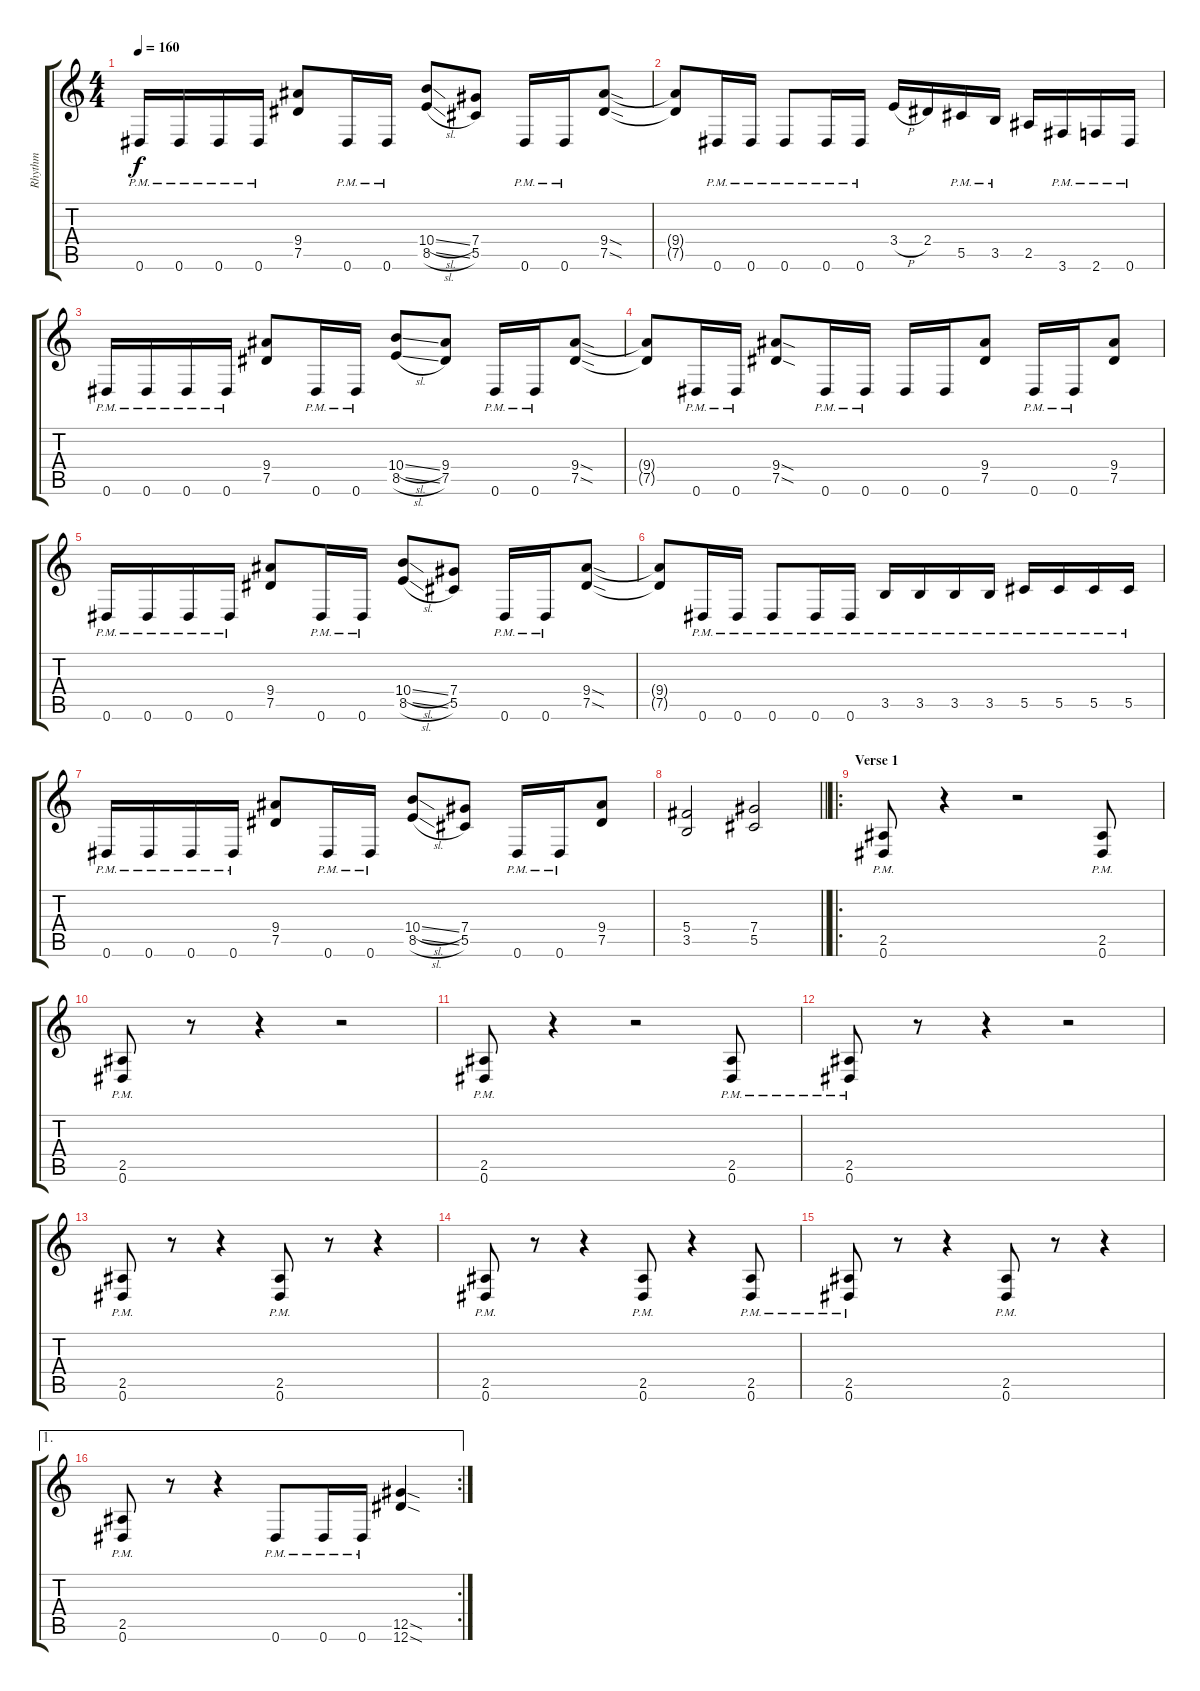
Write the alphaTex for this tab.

\track ("Rhythm" "Rhythm") {instrument distortionguitar}
\staff {score tabs}
\tuning (Eb4 Bb3 Gb3 Db3 Ab2 Eb2) {hide}
\ts (4 4)
\tempo 160
\clef g2
\ks c
0.6{pm}.16{dy f} 0.6{pm}.16 0.6{pm}.16 0.6{pm}.16 (9.4 7.5).8 0.6{pm}.16 0.6{pm}.16 (10.4{sl} 8.5{sl}).8 (7.4 5.5).8 0.6{pm}.16 0.6{pm}.16 (9.4{sod} 7.5{sod}).8 |
(9.4{t} 7.5{t}).8 0.6{pm}.16 0.6{pm}.16 0.6{pm}.8 0.6{pm}.16 0.6{pm}.16 3.4{h}.16 2.4.16 5.5{pm}.16 3.5{pm}.16 2.5.16 3.6{pm}.16 2.6{pm}.16 0.6{pm}.16 |
0.6{pm}.16 0.6{pm}.16 0.6{pm}.16 0.6{pm}.16 (9.4 7.5).8 0.6{pm}.16 0.6{pm}.16 (10.4{sl} 8.5{sl}).8 (9.4 7.5).8 0.6{pm}.16 0.6{pm}.16 (9.4{sod} 7.5{sod}).8 |
(9.4{t} 7.5{t}).8 0.6{pm}.16 0.6{pm}.16 (9.4{sod} 7.5{sod}).8 0.6{pm}.16 0.6{pm}.16 0.6.16 0.6.16 (9.4 7.5).8 0.6{pm}.16 0.6{pm}.16 (9.4 7.5).8 |
0.6{pm}.16 0.6{pm}.16 0.6{pm}.16 0.6{pm}.16 (9.4 7.5).8 0.6{pm}.16 0.6{pm}.16 (10.4{sl} 8.5{sl}).8 (7.4 5.5).8 0.6{pm}.16 0.6{pm}.16 (9.4{sod} 7.5{sod}).8 |
(9.4{t} 7.5{t}).8 0.6{pm}.16 0.6{pm}.16 0.6{pm}.8 0.6{pm}.16 0.6{pm}.16 3.5{pm}.16 3.5{pm}.16 3.5{pm}.16 3.5{pm}.16 5.5{pm}.16 5.5{pm}.16 5.5{pm}.16 5.5{pm}.16 |
0.6{pm}.16 0.6{pm}.16 0.6{pm}.16 0.6{pm}.16 (9.4 7.5).8 0.6{pm}.16 0.6{pm}.16 (10.4{sl} 8.5{sl}).8 (7.4 5.5).8 0.6{pm}.16 0.6{pm}.16 (9.4 7.5).8 |
\barLineRight lightlight
(5.4 3.5).2 (7.4 5.5).2 |
\ro
\section ("" "Verse 1")
(2.5{pm} 0.6{pm}).8 r.4 r.2 (2.5{pm} 0.6{pm}).8 |
(2.5{pm} 0.6{pm}).8 r.8 r.4 r.2 |
(2.5{pm} 0.6{pm}).8 r.4 r.2 (2.5{pm} 0.6{pm}).8 |
(2.5{pm} 0.6{pm}).8 r.8 r.4 r.2 |
(2.5{pm} 0.6{pm}).8 r.8 r.4 (2.5{pm} 0.6{pm}).8 r.8 r.4 |
(2.5{pm} 0.6{pm}).8 r.8 r.4 (2.5{pm} 0.6{pm}).8 r.4 (2.5{pm} 0.6{pm}).8 |
(2.5{pm} 0.6{pm}).8 r.8 r.4 (2.5{pm} 0.6{pm}).8 r.8 r.4 |
\ae 1
\rc 2
(2.5{pm} 0.6{pm}).8 r.8 r.4 0.6{pm}.8 0.6{pm}.16 0.6{pm}.16 (12.5{sod} 12.6{sod}).4
